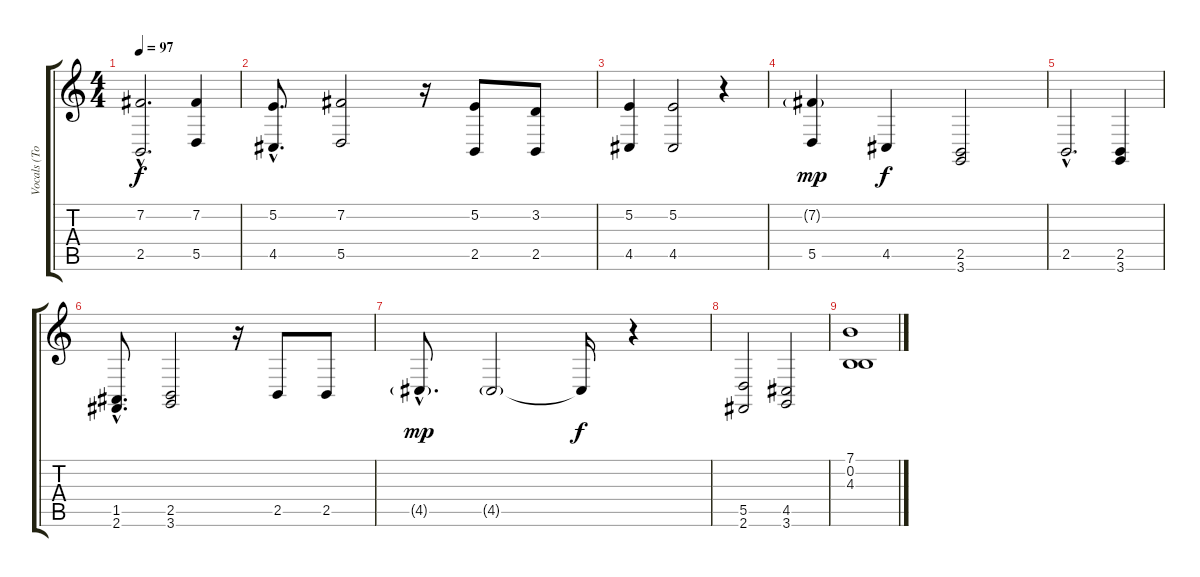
\track ("Vocals (Todd Smith)" "Vocals (To") {instrument altosax}
\staff {score tabs}
\tuning (E4 B3 G3 D3 A2 E2) {hide}
\ts (4 4)
\tempo 97
\clef g2
\ks c
(7.2{hac} 2.5{hac}).2{d dy f} (7.2 5.5).4 |
(5.2{hac} 4.5{hac}).8{d} (7.2 5.5).2 r.16 (5.2 2.5).8 (3.2 2.5).8 |
(5.2 4.5).4 (5.2 4.5).2 r.4 |
(7.2{g} 5.5).4{dy mp} 4.5.4{dy f} (2.5 3.6).2 |
2.5{hac}.2{d} (2.5 3.6).4 |
(1.5{hac} 2.6{hac}).8{d} (2.5 3.6).2 r.16 2.5.8 2.5.8 |
4.5{g hac}.8{d dy mp} 4.5{g}.2 4.5{t}.16{dy f} r.4 |
(5.5 2.6).2 (4.5 3.6).2 |
(7.1 0.2 4.3).1
